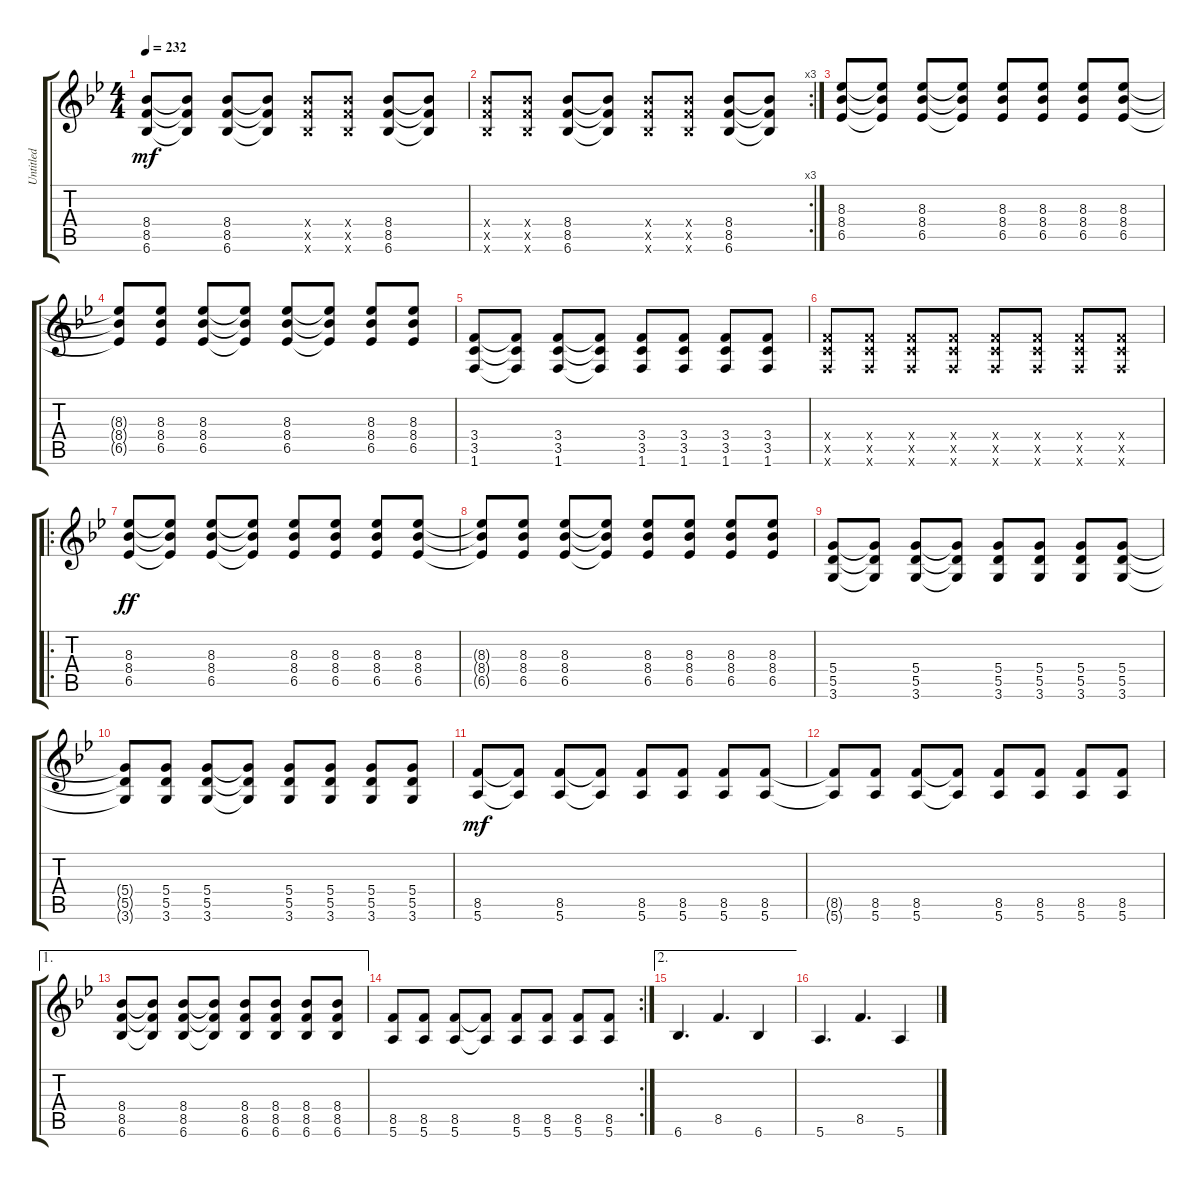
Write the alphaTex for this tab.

\track ("Untitled" "Untitled") {mute instrument acousticguitarsteel}
\staff {score tabs}
\tuning (E4 B3 G3 D3 A2 E2) {hide}
\ts (4 4)
\tempo 232
\clef g2
\ks bb
(8.4 8.5 6.6).8{dy mf} (8.4{t} 8.5{t} 6.6{t}).8 (8.4 8.5 6.6).8 (8.4{t} 8.5{t} 6.6{t}).8 (8.4{x} 8.5{x} 6.6{x}).8 (8.4{x} 8.5{x} 6.6{x}).8 (8.4 8.5 6.6).8 (8.4{t} 8.5{t} 6.6{t}).8 |
\rc 3
(8.4{x} 8.5{x} 6.6{x}).8 (8.4{x} 8.5{x} 6.6{x}).8 (8.4 8.5 6.6).8 (8.4{t} 8.5{t} 6.6{t}).8 (8.4{x} 8.5{x} 6.6{x}).8 (8.4{x} 8.5{x} 6.6{x}).8 (8.4 8.5 6.6).8 (8.4{t} 8.5{t} 6.6{t}).8 |
(8.3 8.4 6.5).8 (8.3{t} 8.4{t} 6.5{t}).8 (8.3 8.4 6.5).8 (8.3{t} 8.4{t} 6.5{t}).8 (8.3 8.4 6.5).8 (8.3 8.4 6.5).8 (8.3 8.4 6.5).8 (8.3 8.4 6.5).8 |
(8.3{t} 8.4{t} 6.5{t}).8 (8.3 8.4 6.5).8 (8.3 8.4 6.5).8 (8.3{t} 8.4{t} 6.5{t}).8 (8.3 8.4 6.5).8 (8.3{t} 8.4{t} 6.5{t}).8 (8.3 8.4 6.5).8 (8.3 8.4 6.5).8 |
(3.4 3.5 1.6).8 (3.4{t} 3.5{t} 1.6{t}).8 (3.4 3.5 1.6).8 (3.4{t} 3.5{t} 1.6{t}).8 (3.4 3.5 1.6).8 (3.4 3.5 1.6).8 (3.4 3.5 1.6).8 (3.4 3.5 1.6).8 |
(3.4{x} 3.5{x} 1.6{x}).8 (3.4{x} 3.5{x} 1.6{x}).8 (3.4{x} 3.5{x} 1.6{x}).8 (3.4{x} 3.5{x} 1.6{x}).8 (3.4{x} 3.5{x} 1.6{x}).8 (3.4{x} 3.5{x} 1.6{x}).8 (3.4{x} 3.5{x} 1.6{x}).8 (3.4{x} 3.5{x} 1.6{x}).8 |
\ro
(8.3 8.4 6.5).8{dy ff} (8.3{t} 8.4{t} 6.5{t}).8 (8.3 8.4 6.5).8 (8.3{t} 8.4{t} 6.5{t}).8 (8.3 8.4 6.5).8 (8.3 8.4 6.5).8 (8.3 8.4 6.5).8 (8.3 8.4 6.5).8 |
(8.3{t} 8.4{t} 6.5{t}).8 (8.3 8.4 6.5).8 (8.3 8.4 6.5).8 (8.3{t} 8.4{t} 6.5{t}).8 (8.3 8.4 6.5).8 (8.3 8.4 6.5).8 (8.3 8.4 6.5).8 (8.3 8.4 6.5).8 |
(5.4 5.5 3.6).8 (5.4{t} 5.5{t} 3.6{t}).8 (5.4 5.5 3.6).8 (5.4{t} 5.5{t} 3.6{t}).8 (5.4 5.5 3.6).8 (5.4 5.5 3.6).8 (5.4 5.5 3.6).8 (5.4 5.5 3.6).8 |
(5.4{t} 5.5{t} 3.6{t}).8 (5.4 5.5 3.6).8 (5.4 5.5 3.6).8 (5.4{t} 5.5{t} 3.6{t}).8 (5.4 5.5 3.6).8 (5.4 5.5 3.6).8 (5.4 5.5 3.6).8 (5.4 5.5 3.6).8 |
(8.5 5.6).8{dy mf} (8.5{t} 5.6{t}).8 (8.5 5.6).8 (8.5{t} 5.6{t}).8 (8.5 5.6).8 (8.5 5.6).8 (8.5 5.6).8 (8.5 5.6).8 |
(8.5{t} 5.6{t}).8 (8.5 5.6).8 (8.5 5.6).8 (8.5{t} 5.6{t}).8 (8.5 5.6).8 (8.5 5.6).8 (8.5 5.6).8 (8.5 5.6).8 |
\ae 1
(8.4 8.5 6.6).8 (8.4{t} 8.5{t} 6.6{t}).8 (8.4 8.5 6.6).8 (8.4{t} 8.5{t} 6.6{t}).8 (8.4 8.5 6.6).8 (8.4 8.5 6.6).8 (8.4 8.5 6.6).8 (8.4 8.5 6.6).8 |
\rc 2
(8.5 5.6).8 (8.5 5.6).8 (8.5 5.6).8 (8.5{t} 5.6{t}).8 (8.5 5.6).8 (8.5 5.6).8 (8.5 5.6).8 (8.5 5.6).8 |
\ae 2
6.6.4{d} 8.5.4{d} 6.6.4 |
5.6.4{d} 8.5.4{d} 5.6.4
